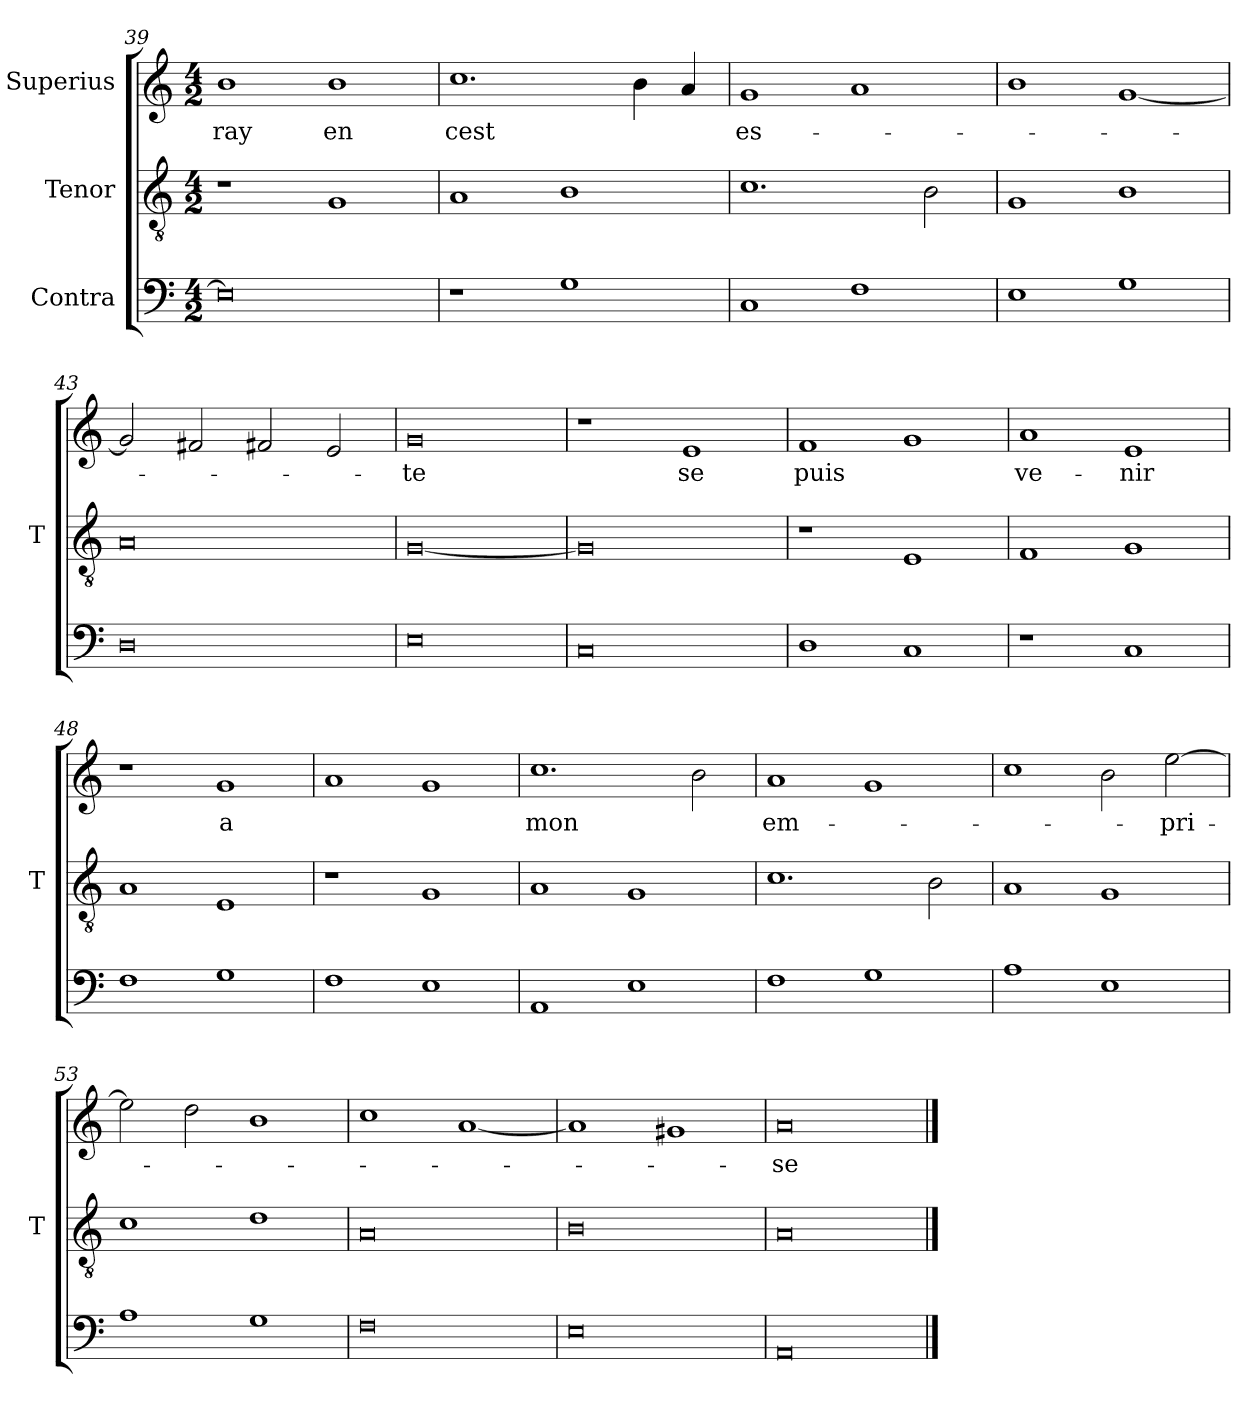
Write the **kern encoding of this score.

**kern	**kern	**kern	**text
*part3	*part2	*part1	*part1
*staff3	*staff2	*staff1	*staff1
*I"Contra	*I"Tenor	*I"Superius	*
*	*I'T	*	*
*clefF4	*clefGv2	*clefG2	*
*M4/2	*M4/2	*M4/2	*
=39	=39	=39	=39
0E]	1r	1b	-ray
.	1G	1b	-en
=40	=40	=40	=40
1r	1A	1.cc	-cest
1G	1B	.	.
.	.	4b	.
.	.	4a	.
=41	=41	=41	=41
1C	1.c	1g	es-
1F	.	1a	.
.	2B	.	.
=42	=42	=42	=42
1E	1G	1b	.
1G	1B	[1g	.
=43	=43	=43	=43
0D	0A	2g]	.
.	.	2f#X	.
.	.	2f#X	.
.	.	2e	.
=44	=44	=44	=44
0E	[0G	0g	-te
=45	=45	=45	=45
0C	0G]	1r	.
.	.	1e	-se
=46	=46	=46	=46
1D	1r	1f	-puis
1C	1E	1g	.
=47	=47	=47	=47
1r	1F	1a	ve-
1C	1G	1e	-nir
=48	=48	=48	=48
1F	1A	1r	.
1G	1E	1g	-a
=49	=49	=49	=49
1F	1r	1a	.
1E	1G	1g	.
=50	=50	=50	=50
1AA	1A	1.cc	-mon
1E	1G	.	.
.	.	2b	.
=51	=51	=51	=51
1F	1.c	1a	em-
1G	.	1g	.
.	2B	.	.
=52	=52	=52	=52
1A	1A	1cc	.
1E	1G	2b	.
.	.	[2ee	-pri-
=53	=53	=53	=53
1A	1c	2ee]	.
.	.	2dd	.
1G	1d	1b	.
=54	=54	=54	=54
0F	0A	1cc	.
.	.	[1a	.
=55	=55	=55	=55
0E	0B	1a]	.
.	.	1g#X	.
=56	=56	=56	=56
0AA	0A	0a	-se
==	==	==	==
*-	*-	*-	*-
